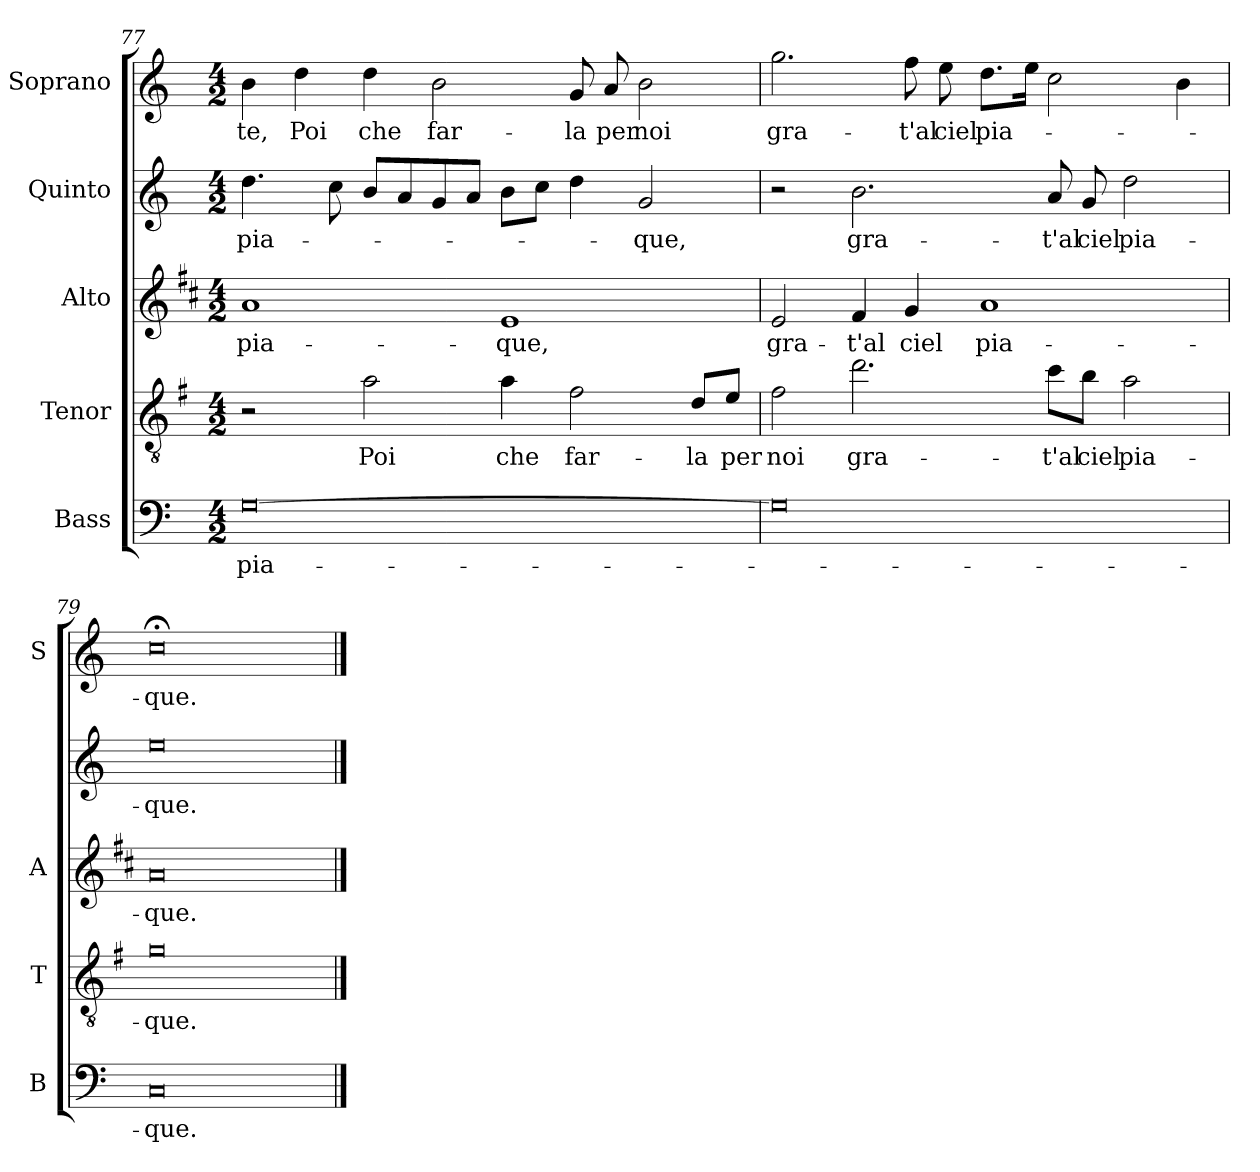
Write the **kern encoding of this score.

**kern	**text	**kern	**text	**kern	**text	**kern	**text	**kern	**text
*part5	*part5	*part4	*part4	*part3	*part3	*part2	*part2	*part1	*part1
*staff5	*staff5	*staff4	*staff4	*staff3	*staff3	*staff2	*staff2	*staff1	*staff1
*I"Bass	*	*I"Tenor	*	*I"Alto	*	*I"Quinto	*	*I"Soprano	*
*I'B	*	*I'T	*	*I'A	*	*	*	*I'S	*
!!LO:PB:g=z
*clefF4	*	*clefGv2	*	*clefG2	*	*clefG2	*	*clefG2	*
*	*	*ITrd4c7	*	*ITrd1c2	*	*	*	*	*
*k[]	*	*k[]	*	*k[]	*	*k[]	*	*k[]	*
*C:	*	*C:	*	*C:	*	*C:	*	*C:	*
*M4/2	*	*M4/2	*	*M4/2	*	*M4/2	*	*M4/2	*
=77	=77	=77	=77	=77	=77	=77	=77	=77	=77
!	!LO:LY:b	!	!	!	!LO:LY:b	!	!LO:LY:b	!	!LO:LY:b
[0G	pia-	2r	.	1g	pia-	4.dd\	pia-	4b\	-te,
!	!	!	!	!	!	!	!	!	!LO:LY:b
.	.	.	.	.	.	.	.	4dd\	Poi
.	.	.	.	.	.	8cc\	.	.	.
!	!	!	!LO:LY:b	!	!	!	!	!	!LO:LY:b
.	.	2d\	Poi	.	.	8b/L	.	4dd\	che
.	.	.	.	.	.	8a/	.	.	.
!	!	!	!	!	!	!	!	!	!LO:LY:b
.	.	.	.	.	.	8g/	.	2b\	far-
.	.	.	.	.	.	8a/J	.	.	.
!	!	!	!LO:LY:b	!	!LO:LY:b	!	!	!	!
.	.	4d\	che	1d	-que,	8b\L	.	.	.
.	.	.	.	.	.	8cc\J	.	.	.
!	!	!	!LO:LY:b	!	!	!	!	!	!LO:LY:b
.	.	2B\	far-	.	.	4dd\	.	8g/	-la
!	!	!	!	!	!	!	!	!	!LO:LY:b
.	.	.	.	.	.	.	.	8a/	per
!	!	!	!	!	!	!	!LO:LY:b	!	!LO:LY:b
.	.	.	.	.	.	2g/	-que,	2b\	noi
!	!	!	!LO:LY:b	!	!	!	!	!	!
.	.	8G/L	-la	.	.	.	.	.	.
!	!	!	!LO:LY:b	!	!	!	!	!	!
.	.	8A/J	per	.	.	.	.	.	.
=78	=78	=78	=78	=78	=78	=78	=78	=78	=78
!	!	!	!LO:LY:b	!	!LO:LY:b	!	!	!	!LO:LY:b
0G]	.	2B\	noi	2d/	gra-	2r	.	2.gg\	gra-
!	!	!	!LO:LY:b	!	!LO:LY:b	!	!LO:LY:b	!	!
.	.	2.g\	gra-	4e/	-t'al	2.b\	gra-	.	.
!	!	!	!	!	!LO:LY:b	!	!	!	!LO:LY:b
.	.	.	.	4f/	ciel	.	.	8ff\	-t'al
!	!	!	!	!	!	!	!	!	!LO:LY:b
.	.	.	.	.	.	.	.	8ee\	ciel
!	!	!	!	!	!LO:LY:b	!	!	!	!LO:LY:b
.	.	.	.	1g	pia-	.	.	8.dd\L	pia-
.	.	.	.	.	.	.	.	16ee\Jk	.
!	!	!	!LO:LY:b	!	!	!	!LO:LY:b	!	!
.	.	8f\L	-t'al	.	.	8a/	-t'al	2cc\	.
!	!	!	!LO:LY:b	!	!	!	!LO:LY:b	!	!
.	.	8e\J	ciel	.	.	8g/	ciel	.	.
!	!	!	!LO:LY:b	!	!	!	!LO:LY:b	!	!
.	.	2d\	pia-	.	.	2dd\	pia-	.	.
.	.	.	.	.	.	.	.	4b\	.
=79	=79	=79	=79	=79	=79	=79	=79	=79	=79
!	!LO:LY:b	!	!LO:LY:b	!	!LO:LY:b	!	!LO:LY:b	!	!LO:LY:b
0C	-que.	0c	-que.	0g	-que.	0ee	-que.	0cc;<	-que.
==	==	==	==	==	==	==	==	==	==
*-	*-	*-	*-	*-	*-	*-	*-	*-	*-
